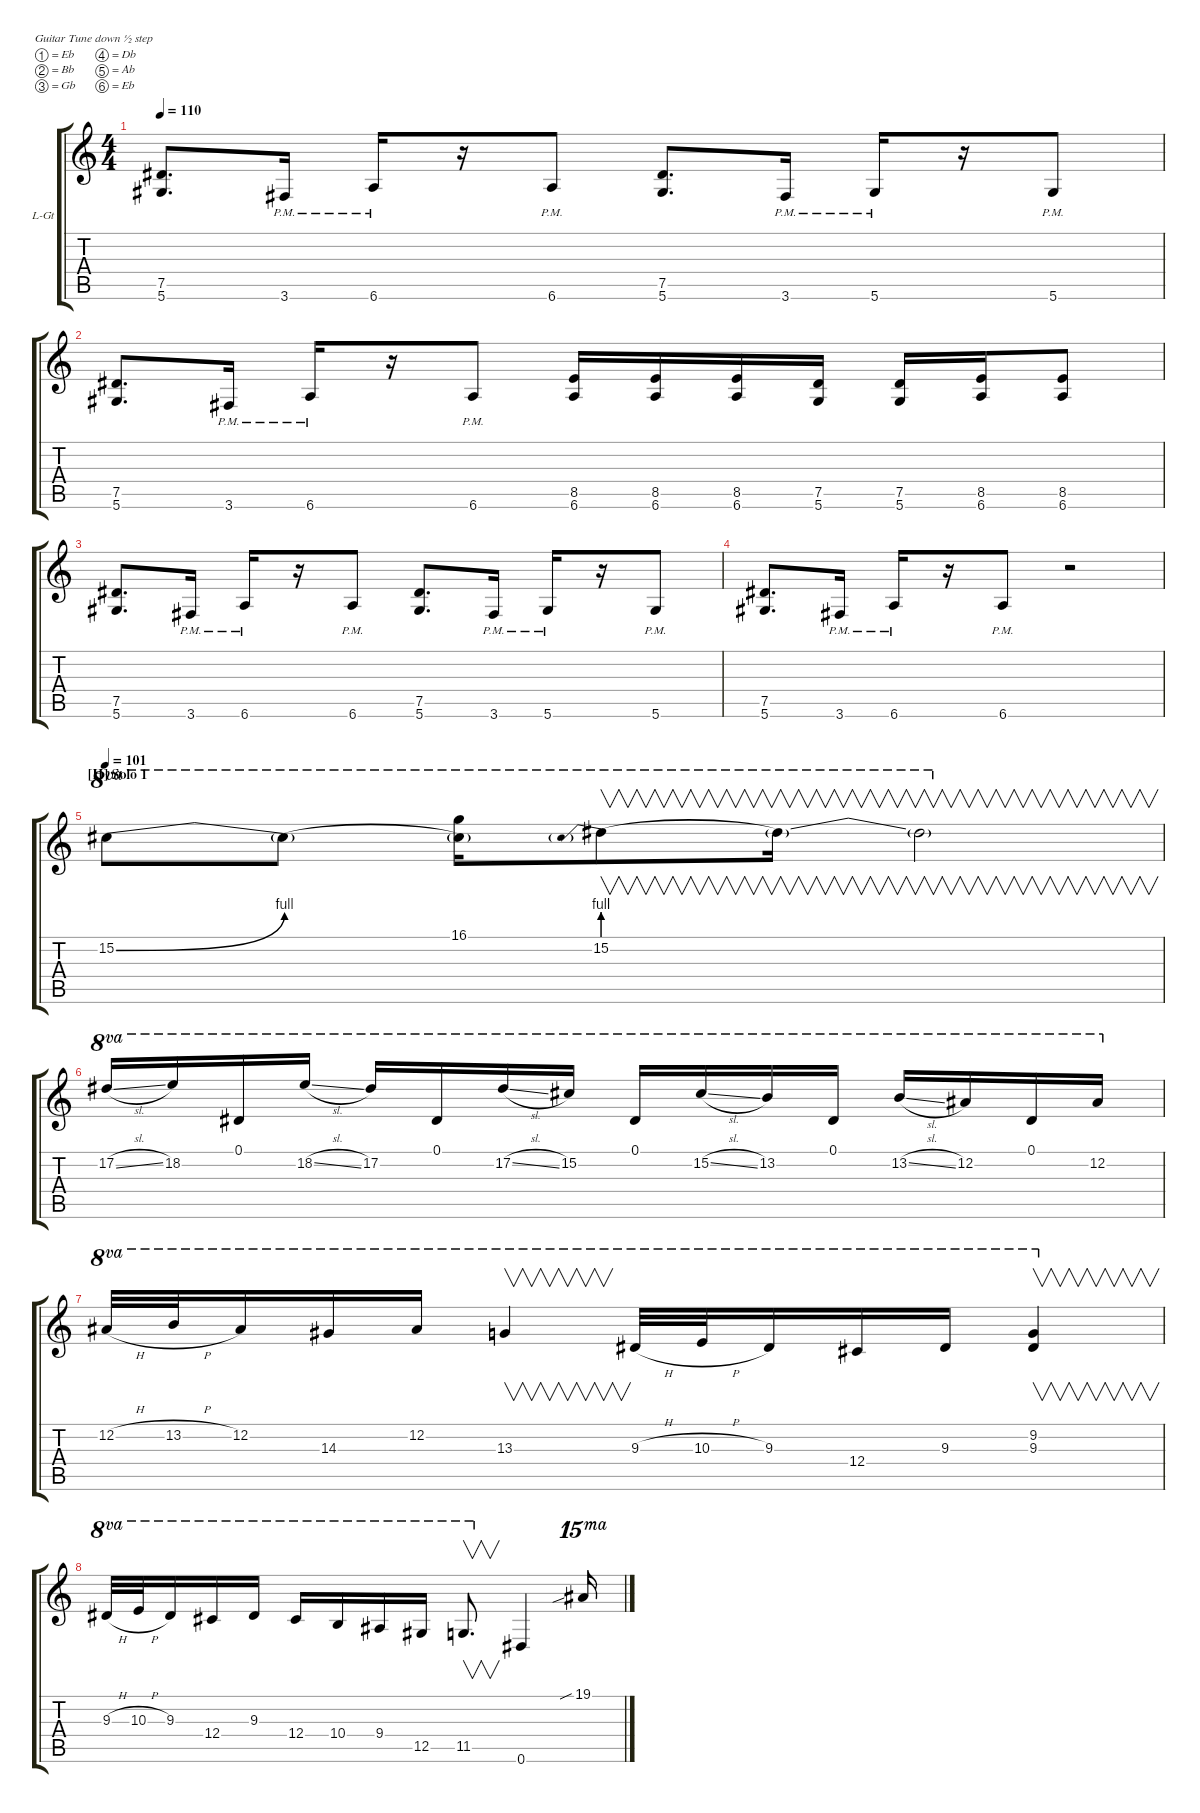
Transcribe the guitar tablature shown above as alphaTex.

\hideDynamics
\bracketExtendMode groupsimilarinstruments
\firstSystemTrackNameOrientation horizontal
\otherSystemsTrackNameOrientation horizontal
\track ("David G. Àlvarez - Lead Guitar" "L-Gt") {instrument distortionguitar}
\staff {score tabs}
\tuning (Eb4 Bb3 Gb3 Db3 Ab2 Eb2)
\ts (4 4)
\tempo 110
\clef g2
\ks c
(7.5 5.6).8{d dy f} 3.6{pm}.16 6.6{pm}.16 r.16 6.6{pm}.8 (7.5 5.6).8{d} 3.6{pm}.16 5.6{pm}.16 r.16 5.6{pm}.8 |
(7.5 5.6).8{d} 3.6{pm}.16 6.6{pm}.16 r.16 6.6{pm}.8 (8.5 6.6).16 (8.5 6.6).16 (8.5 6.6).16 (7.5 5.6).16 (7.5 5.6).16 (8.5 6.6).16 (8.5 6.6).8 |
\scale
0.498936 (7.5 5.6).8{d} 3.6{pm}.16 6.6{pm}.16 r.16 6.6{pm}.8 (7.5 5.6).8{d} 3.6{pm}.16 5.6{pm}.16 r.16 5.6{pm}.8 |
\scale
0.500883 (7.5 5.6).8{d} 3.6{pm}.16 6.6{pm}.16 r.16 6.6{pm}.8 r.2 |
\section ("H" "Solo 1")
\tempo 101
15.2{be (bend 0 0 15 4)}.8{ot 8va dy mf} 15.2{be (hold 0 0 60 0) t}.8{ot 8va} (16.1 15.2{be (hold 0 0 60 0) t}).16{ot 8va} 15.2{be (prebend 0 4 60 4)}.8{v ot 8va} 15.2{t}.16{v ot 8va} 15.2{t}.2{v ot 8va} |
17.2{sl}.16{ot 8va} 18.2.16{ot 8va} 0.1.16{ot 8va} 18.2{sl}.16{ot 8va} 17.2.16{ot 8va} 0.1.16{ot 8va} 17.2{sl}.16{ot 8va} 15.2.16{ot 8va} 0.1.16{ot 8va} 15.2{sl}.16{ot 8va} 13.2.16{ot 8va} 0.1.16{ot 8va} 13.2{sl}.16{ot 8va} 12.2.16{ot 8va} 0.1.16{ot 8va} 12.2.16{ot 8va} |
12.2{h}.32{ot 8va} 13.2{h}.32{ot 8va} 12.2.16{ot 8va} 14.3.16{ot 8va} 12.2.16{ot 8va} 13.3.4{v ot 8va} 9.3{h}.32{ot 8va} 10.3{h}.32{ot 8va} 9.3.16{ot 8va} 12.4.16{ot 8va} 9.3.16{ot 8va} (9.2 9.3).4{v ot 8va} |
9.3{h}.32{ot 8va} 10.3{h}.32{ot 8va} 9.3.16{ot 8va} 12.4.16{ot 8va} 9.3.16{ot 8va} 12.4.16{ot 8va} 10.4.16{ot 8va} 9.4.16{ot 8va} 12.5.16{ot 8va} 11.5.8{v d ot 8va} 0.6.4 19.1{sib}.16{ot 15ma}
